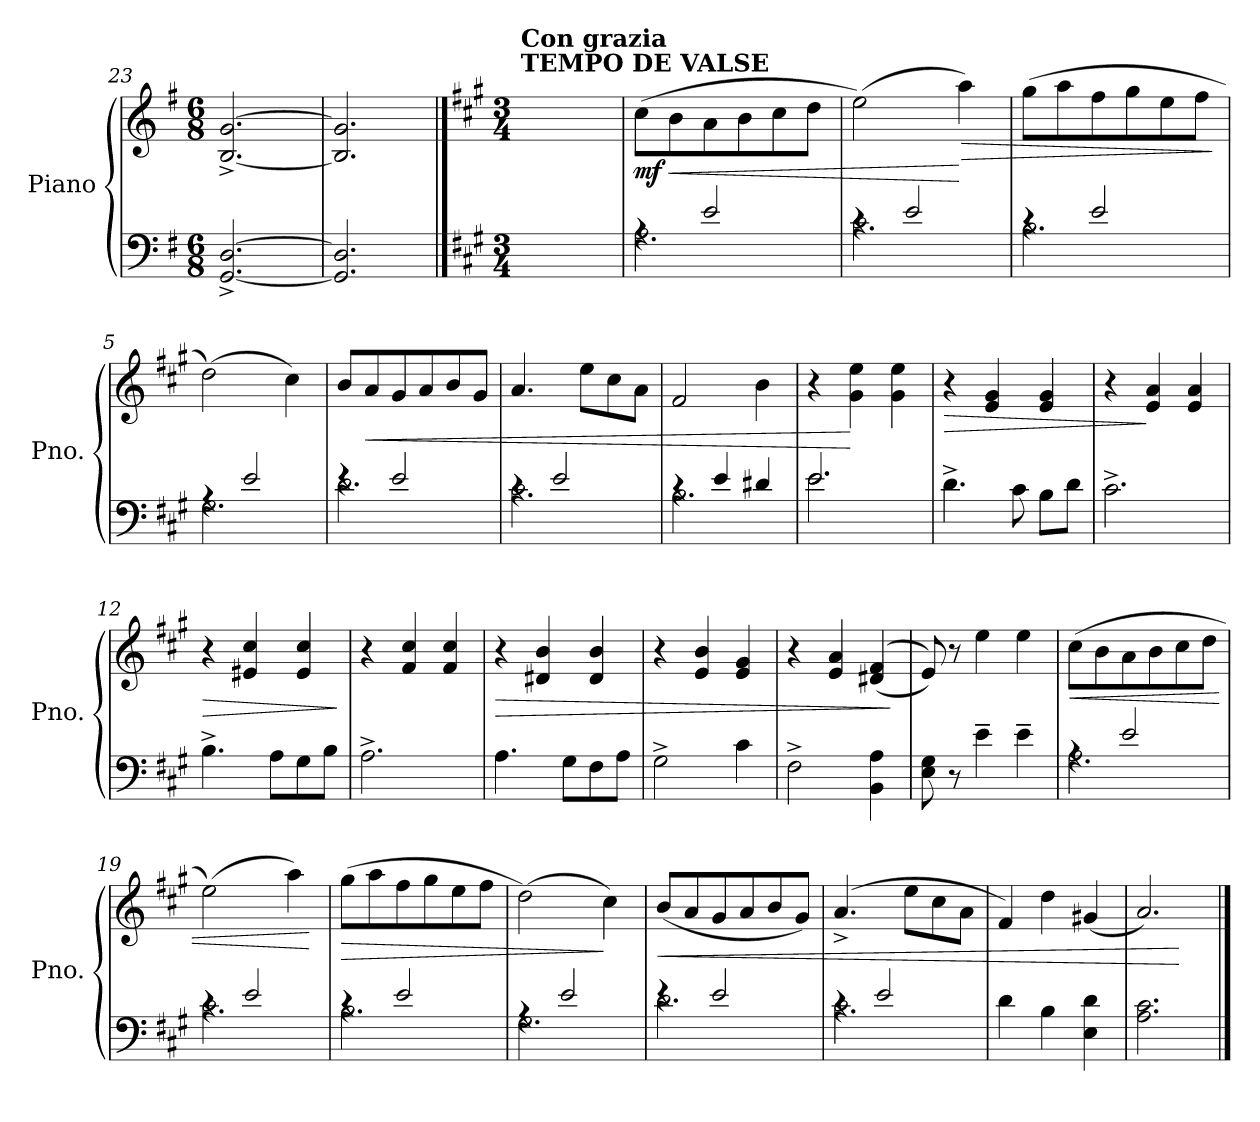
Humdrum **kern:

**kern	**kern	**dynam
*part1	*part1	*part1
*staff2	*staff1	*staff1/2
*I"Piano	*	*
*I'Pno.	*	*
*clefF4	*clefG2	*
*k[f#]	*k[f#]	*
*M6/8	*M6/8	*
=23	=23	=23
[2.GG/^ [2.D/^	[2.B/^ [2.g/^	.
=24	=24	=24
2.GG/] 2.D/]	2.B/] 2.g/]	.
!!LO:LB:g=z
==1	==1	==1
*k[f#c#g#]	*k[f#c#g#]	*
*M3/4	*M3/4	*
!	!LO:TX:a:B:t=TEMPO DE VALSE	!
!	!LO:TX:a:B:t=Con grazia	!
2.ryy	2.ryy	.
=2	=2	=2
*^	*	*
!	!	!	!LO:HP:b
!	!	!	!LO:DY:n=1:b
4rA	2.A\	(>8cc#\L	< mf
.	.	8b\	.
2e/	.	8a\	.
.	.	8b\	.
.	.	8cc#\	.
.	.	8dd\J	.
=3	=3	=3	=3
4rc	2.c#\	(>2ee\)	.
2e/	.	.	.
!	!	!	!LO:HP:n=1:b
.	.	4aa\)	[ >
=4	=4	=4	=4
4rc	2.B\	(>8gg#\L	.
.	.	8aa\	.
2e/	.	8ff#\	.
.	.	8gg#\	.
.	.	8ee\	.
.	.	8ff#\J	.
*v	*v	*	*
.	.	]
=5	=5	=5
*^	*	*
4rA	2.G#\	(>2dd\)	.
2e/	.	.	.
.	.	4cc#\)	.
=6	=6	=6	=6
4re	2.d\	8b/L	.
!	!	!	!LO:HP:b
.	.	8a/	<
2e/	.	8g#/	.
.	.	8a/	.
.	.	8b/	.
.	.	8g#/J	.
!!LO:LB:g=z
=7	=7	=7	=7
4rc	2.c#\	4.a/	.
2e/	.	.	.
.	.	8ee\L	.
.	.	8cc#\	.
.	.	8a\J	.
=8	=8	=8	=8
4rc	2.B\	2f#/	.
4e/	.	.	.
4d#X/	.	4b\	.
=9	=9	=9	=9
2.e/	2.e\	4r	.
.	.	4g#\ 4ee\	[
.	.	4g#\ 4ee\	.
*v	*v	*	*
=10	=10	=10
!	!	!LO:HP:b
4.d^\	4r	>
.	4e/ 4g#/	.
8c#\	.	.
8B\L	4e/ 4g#/	.
8d\J	.	.
=11	=11	=11
2.c#^\	4r	.
.	4e/ 4a/	]
.	4e/ 4a/	.
=12	=12	=12
!	!	!LO:HP:b
4.B^\	4r	>
.	4e#X/ 4cc#/	.
8A\L	.	.
8G#\	4e#/ 4cc#/	.
8B\J	.	.
.	.	]
!!LO:PB:g=z
=13	=13	=13
2.A^\	4r	.
.	4f#/ 4cc#/	.
.	4f#/ 4cc#/	.
=14	=14	=14
!	!	!LO:HP:b
4.A\	4r	>
.	4d#X/ 4b/	.
8G#\L	.	.
8F#\	4d#/ 4b/	.
8A\J	.	.
=15	=15	=15
2G#^\	4r	.
.	4e/ 4b/	.
4c#\	4e/ 4g#/	.
=16	=16	=16
2F#^\	4r	.
.	4e/ 4a/	.
4BB\ 4A\	(<(>4d#X/ 4f#/	.
.	.	]
=17	=17	=17
8E\ 8G#\	8e/))	.
8r	8r	.
4e~\	4ee\	.
4e~\	4ee\	.
=18	=18	=18
*^	*	*
!	!	!	!LO:HP:b
4rA	2.A\	(>8cc#\L	<
.	.	8b\	.
2e/	.	8a\	.
.	.	8b\	.
.	.	8cc#\	.
.	.	8dd\J	.
!!LO:LB:g=z
=19	=19	=19	=19
4rc	2.c#\	(>2ee\)	.
2e/	.	.	.
.	.	4aa\)	.
*v	*v	*	*
.	.	[
=20	=20	=20
*^	*	*
!	!	!	!LO:HP:b
4rc	2.B\	(>8gg#\L	>
.	.	8aa\	.
2e/	.	8ff#\	.
.	.	8gg#\	.
.	.	8ee\	.
.	.	8ff#\J	.
=21	=21	=21	=21
4rA	2.G#\	(>2dd\)	.
2e/	.	.	.
.	.	4cc#\)	]
=22	=22	=22	=22
!	!	!	!LO:HP:b
4re	2.d\	(<8b/L	<
.	.	8a/	.
2e/	.	8g#/	.
.	.	8a/	.
.	.	8b/	.
.	.	8g#/J)	.
=23	=23	=23	=23
4rc	2.c#\	(>4.a^/	.
2e/	.	.	.
.	.	8ee\L	.
.	.	8cc#\	.
.	.	8a\J	.
*v	*v	*	*
=24	=24	=24
4d\	4f#/)	.
4B\	4dd\	.
4E\ 4d\	(<4g#X/	.
=25	=25	=25
2.A\ 2.c#\	2.a/)	.
.	.	[
==	==	==
*-	*-	*-
